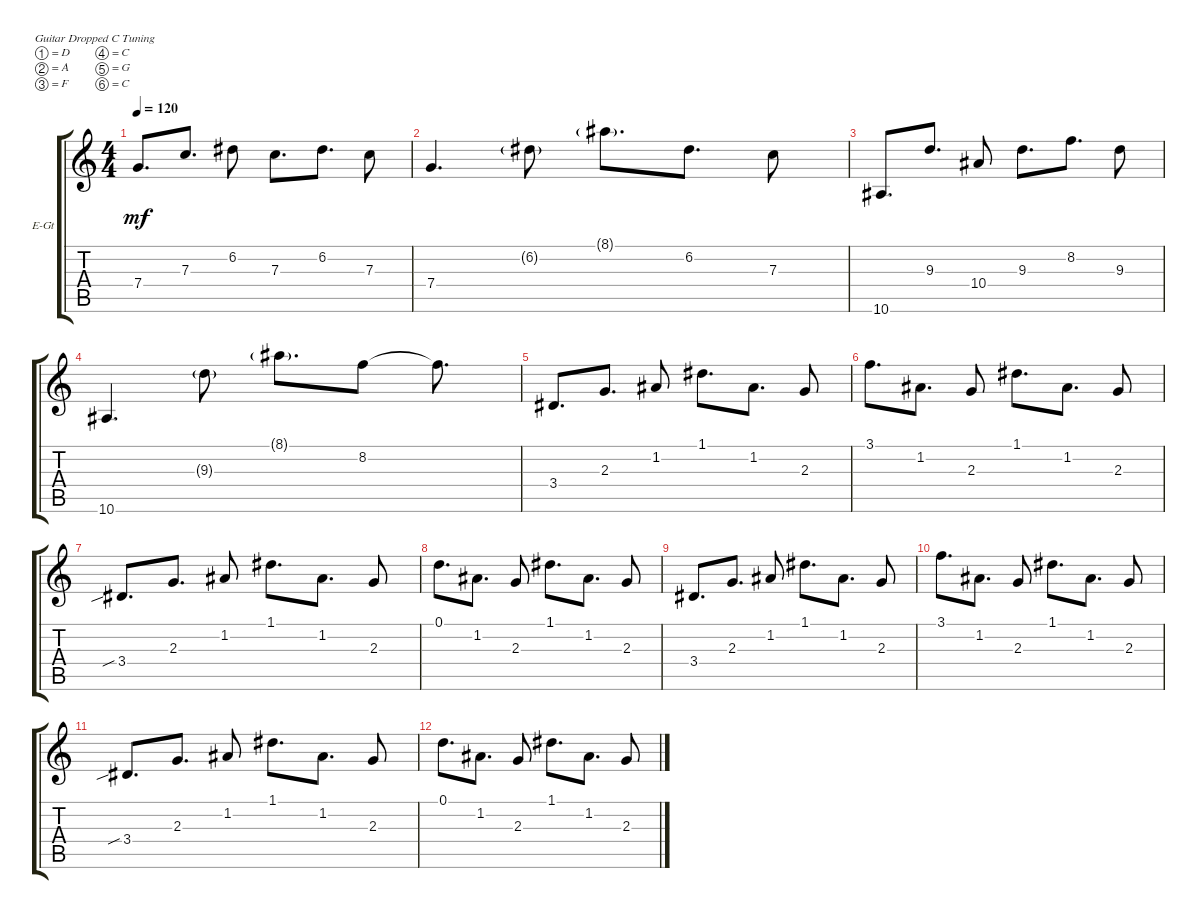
\defaultSystemsLayout 4
\bracketExtendMode groupsimilarinstruments
\firstSystemTrackNameOrientation horizontal
\otherSystemsTrackNameOrientation horizontal
\track ("Uruha I" "E-Gt") {instrument distortionguitar}
\staff {score tabs}
\tuning (D4 A3 F3 C3 G2 C2)
\ts (4 4)
\tempo 120
\clef g2
\ks c
7.4.8{d dy mf} 7.3.8{d} 6.2.8 7.3.8{d} 6.2.8{d} 7.3.8 |
7.4.4{d} 6.2{g}.8 8.1{g}.8{d} 6.2.8{d} 7.3.8 |
10.6.8{d} 9.3.8{d} 10.4.8 9.3.8{d} 8.2.8{d} 9.3.8 |
10.6.4{d} 9.3{g}.8 8.1{g}.8{d} 8.2.8 8.2{t}.8{d} |
3.4.8{d} 2.3.8{d} 1.2.8 1.1.8{d} 1.2.8{d} 2.3.8 |
3.1.8{d} 1.2.8{d} 2.3.8 1.1.8{d} 1.2.8{d} 2.3.8 |
3.4{sib}.8{d} 2.3.8{d} 1.2.8 1.1.8{d} 1.2.8{d} 2.3.8 |
0.1.8{d} 1.2.8{d} 2.3.8 1.1.8{d} 1.2.8{d} 2.3.8 |
3.4.8{d} 2.3.8{d} 1.2.8 1.1.8{d} 1.2.8{d} 2.3.8 |
3.1.8{d} 1.2.8{d} 2.3.8 1.1.8{d} 1.2.8{d} 2.3.8 |
3.4{sib}.8{d} 2.3.8{d} 1.2.8 1.1.8{d} 1.2.8{d} 2.3.8 |
0.1.8{d} 1.2.8{d} 2.3.8 1.1.8{d} 1.2.8{d} 2.3.8
